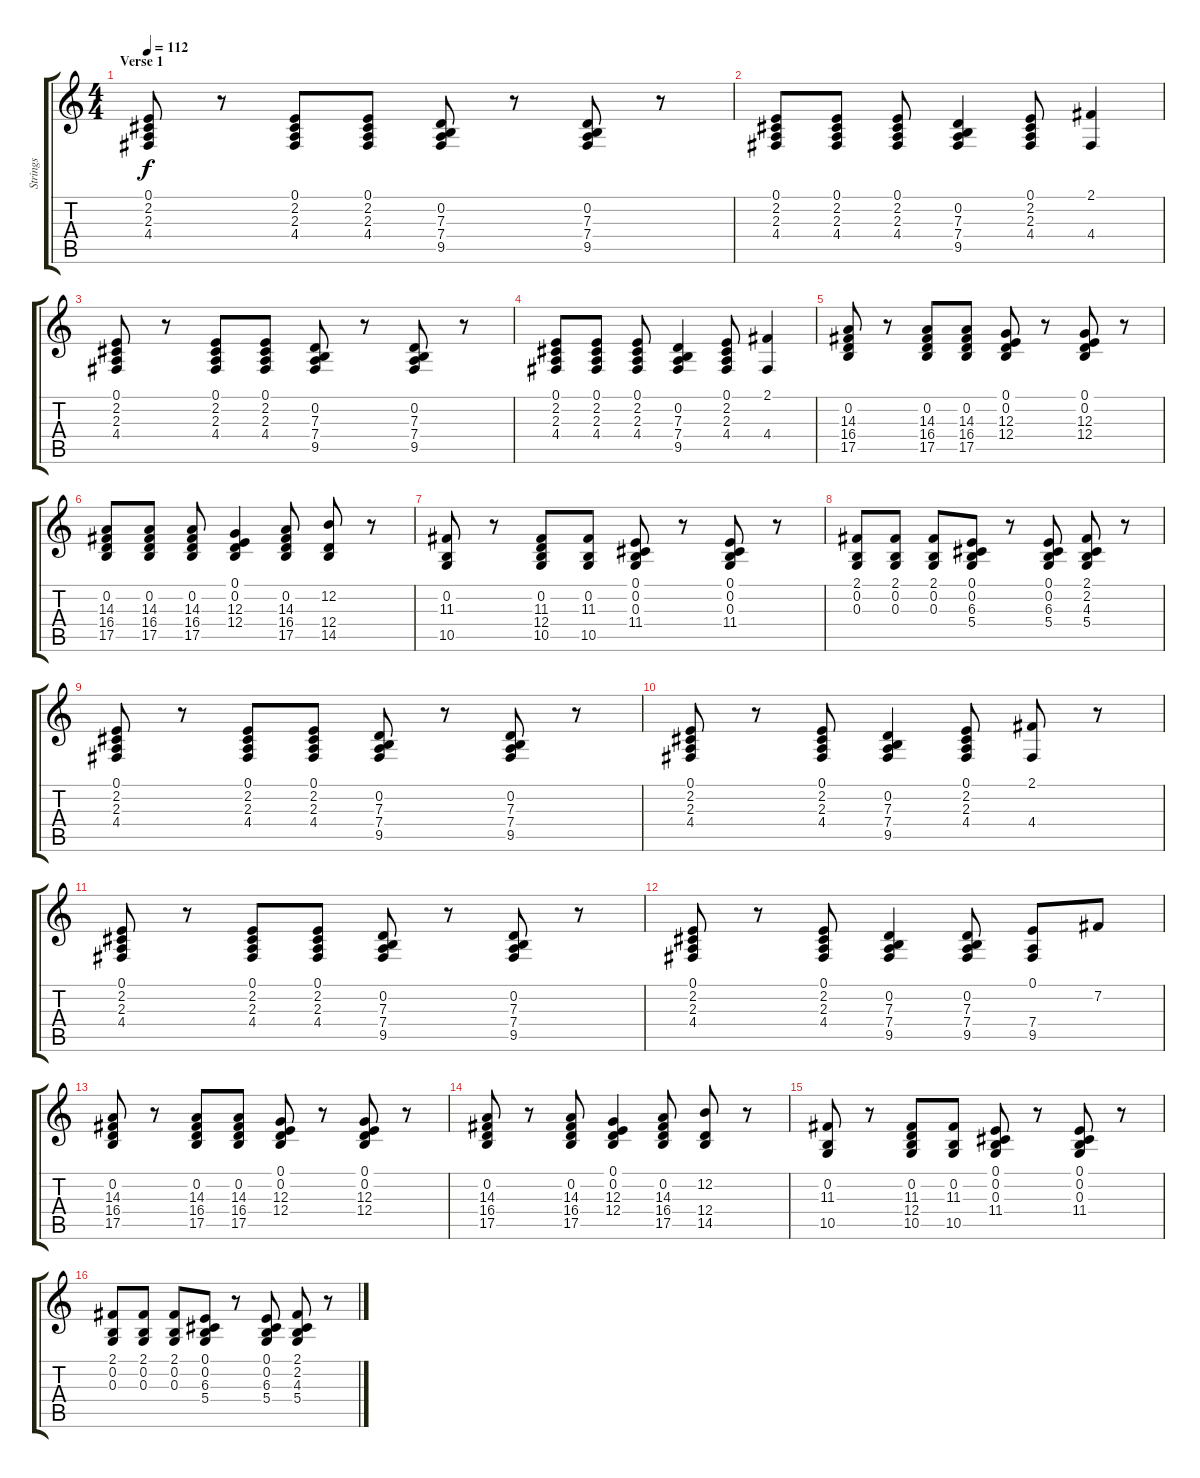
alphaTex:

\track ("Strings" "Strings") {instrument stringensemble1}
\staff {score tabs}
\tuning (E4 B3 G3 D3 A2 E2) {hide}
\ts (4 4)
\section ("" "Verse 1")
\tempo 112
\clef g2
\ks c
(0.1 2.2 2.3 4.4).8{dy f} r.8 (0.1 2.2 2.3 4.4).8 (0.1 2.2 2.3 4.4).8 (0.2 7.3 7.4 9.5).8 r.8 (0.2 7.3 7.4 9.5).8 r.8 |
(0.1 2.2 2.3 4.4).8 (0.1 2.2 2.3 4.4).8 (0.1 2.2 2.3 4.4).8 (0.2 7.3 7.4 9.5).4 (0.1 2.2 2.3 4.4).8 (2.1 4.4).4 |
(0.1 2.2 2.3 4.4).8 r.8 (0.1 2.2 2.3 4.4).8 (0.1 2.2 2.3 4.4).8 (0.2 7.3 7.4 9.5).8 r.8 (0.2 7.3 7.4 9.5).8 r.8 |
(0.1 2.2 2.3 4.4).8 (0.1 2.2 2.3 4.4).8 (0.1 2.2 2.3 4.4).8 (0.2 7.3 7.4 9.5).4 (0.1 2.2 2.3 4.4).8 (2.1 4.4).4 |
(0.2 14.3 16.4 17.5).8 r.8 (0.2 14.3 16.4 17.5).8 (0.2 14.3 16.4 17.5).8 (0.1 0.2 12.3 12.4).8 r.8 (0.1 0.2 12.3 12.4).8 r.8 |
(0.2 14.3 16.4 17.5).8 (0.2 14.3 16.4 17.5).8 (0.2 14.3 16.4 17.5).8 (0.1 0.2 12.3 12.4).4 (0.2 14.3 16.4 17.5).8 (12.2 12.4 14.5).8 r.8 |
(0.2 11.3 10.5).8 r.8 (0.2 11.3 12.4 10.5).8 (0.2 11.3 10.5).8 (0.1 0.2 0.3 11.4).8 r.8 (0.1 0.2 0.3 11.4).8 r.8 |
(2.1 0.2 0.3).8 (2.1 0.2 0.3).8 (2.1 0.2 0.3).8 (0.1 0.2 6.3 5.4).8 r.8 (0.1 0.2 6.3 5.4).8 (2.1 2.2 4.3 5.4).8 r.8 |
(0.1 2.2 2.3 4.4).8 r.8 (0.1 2.2 2.3 4.4).8 (0.1 2.2 2.3 4.4).8 (0.2 7.3 7.4 9.5).8 r.8 (0.2 7.3 7.4 9.5).8 r.8 |
(0.1 2.2 2.3 4.4).8 r.8 (0.1 2.2 2.3 4.4).8 (0.2 7.3 7.4 9.5).4 (0.1 2.2 2.3 4.4).8 (2.1 4.4).8 r.8 |
(0.1 2.2 2.3 4.4).8 r.8 (0.1 2.2 2.3 4.4).8 (0.1 2.2 2.3 4.4).8 (0.2 7.3 7.4 9.5).8 r.8 (0.2 7.3 7.4 9.5).8 r.8 |
(0.1 2.2 2.3 4.4).8 r.8 (0.1 2.2 2.3 4.4).8 (0.2 7.3 7.4 9.5).4 (0.2 7.3 7.4 9.5).8 (0.1 7.4 9.5).8 7.2.8 |
(0.2 14.3 16.4 17.5).8 r.8 (0.2 14.3 16.4 17.5).8 (0.2 14.3 16.4 17.5).8 (0.1 0.2 12.3 12.4).8 r.8 (0.1 0.2 12.3 12.4).8 r.8 |
(0.2 14.3 16.4 17.5).8 r.8 (0.2 14.3 16.4 17.5).8 (0.1 0.2 12.3 12.4).4 (0.2 14.3 16.4 17.5).8 (12.2 12.4 14.5).8 r.8 |
(0.2 11.3 10.5).8 r.8 (0.2 11.3 12.4 10.5).8 (0.2 11.3 10.5).8 (0.1 0.2 0.3 11.4).8 r.8 (0.1 0.2 0.3 11.4).8 r.8 |
(2.1 0.2 0.3).8 (2.1 0.2 0.3).8 (2.1 0.2 0.3).8 (0.1 0.2 6.3 5.4).8 r.8 (0.1 0.2 6.3 5.4).8 (2.1 2.2 4.3 5.4).8 r.8
